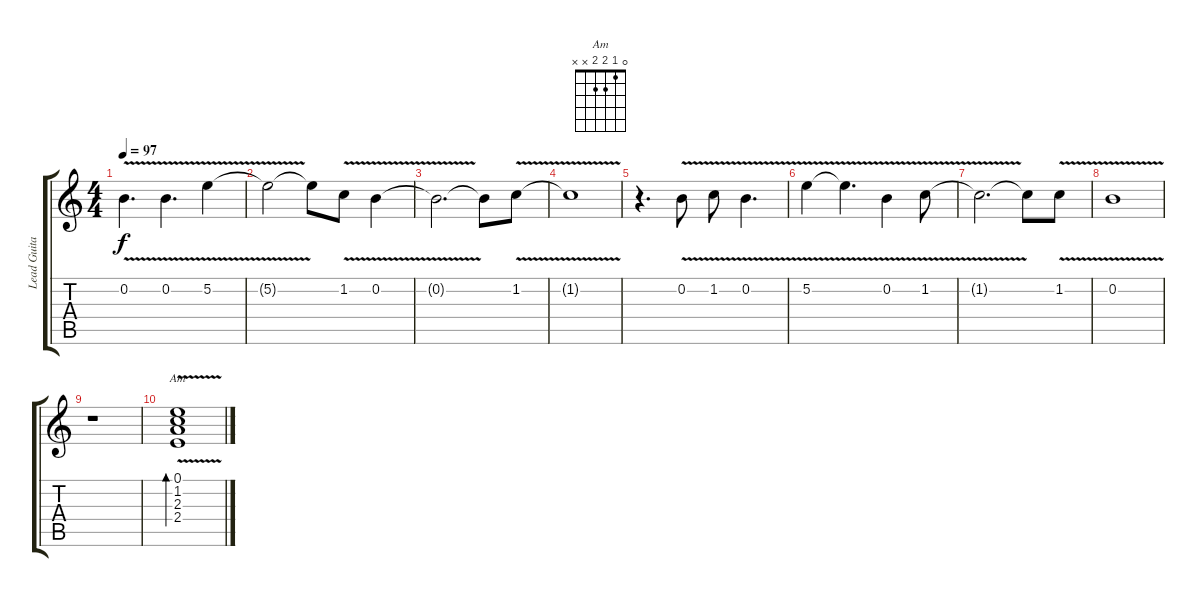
\track ("Lead Guitar" "Lead Guita") {instrument electricguitarclean}
\staff {score tabs}
\tuning (E4 B3 G3 D3 A2 E2) {hide}
\chord ("Am" 0 1 2 2 x x)
\ts (4 4)
\tempo 97
\clef g2
\ks aminor
0.2{v}.4{d dy f} 0.2{v}.4{d} 5.2{v}.4 |
5.2{t}.2 5.2{t}.8 1.2{v}.8 0.2{v}.4 |
0.2{t}.2{d} 0.2{t}.8 1.2{v}.8 |
1.2{t}.1 |
r.4{d} 0.2{v}.8 1.2{v}.8 0.2{v}.4{d} |
5.2{v}.4 5.2{t}.4{d} 0.2{v}.4 1.2{v}.8 |
1.2{t}.2{d} 1.2{t}.8 1.2{v}.8 |
0.2{v}.1 |
r.1 |
(0.1{v} 1.2{v} 2.3{v} 2.4{v}).1{bd 120 ch "Am"}
